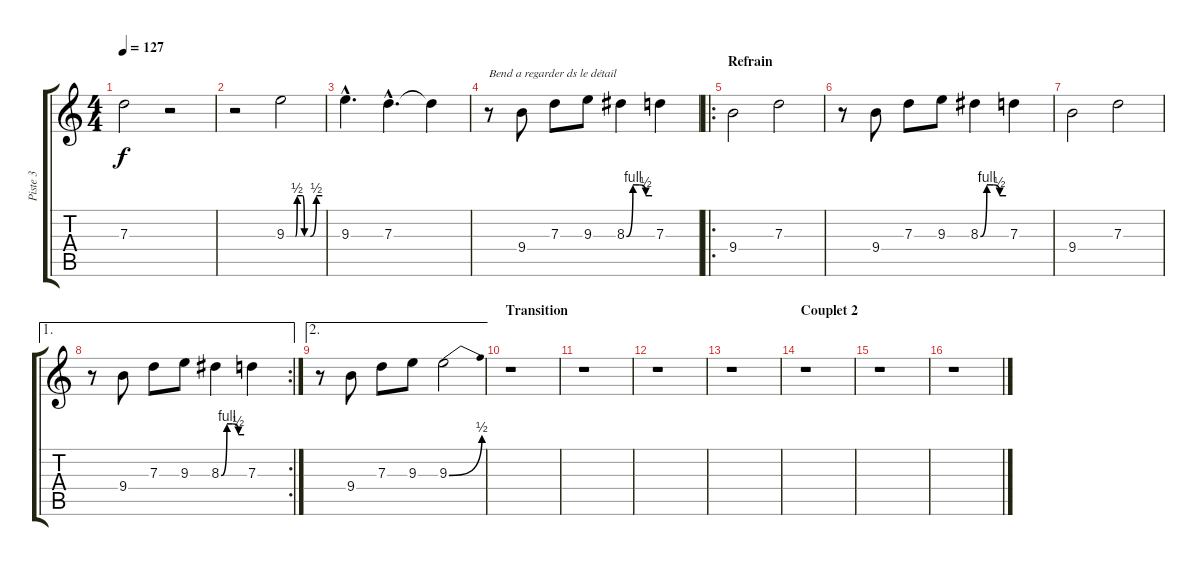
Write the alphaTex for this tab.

\track ("Piste 3" "Piste 3") {instrument distortionguitar}
\staff {score tabs}
\tuning (E4 B3 G3 D3 A2 E2) {hide}
\ts (4 4)
\tempo 127
\clef g2
\ks c
7.3.2{dy f} r.2 |
r.2 9.3{be (custom 0 0 15 0 18 2 27 2 30 0 40 0 50 2 60 2)}.2 |
9.3{hac}.4{d} 7.3{hac}.4{d} 7.3{t}.4 |
r.8{txt "Bend a regarder ds le détail"} 9.4.8 7.3.8 9.3.8 8.3{be (custom 0 0 15 4 30 4 45 2 60 2)}.4 7.3.4 |
\ro
\section ("" "Refrain")
9.4.2 7.3.2 |
r.8 9.4.8 7.3.8 9.3.8 8.3{be (custom 0 0 15 4 30 4 45 2 60 2)}.4 7.3.4 |
9.4.2 7.3.2 |
\ae 1
\rc 2
r.8 9.4.8 7.3.8 9.3.8 8.3{be (custom 0 0 15 4 30 4 45 2 60 2)}.4 7.3.4 |
\ae 2
r.8 9.4.8 7.3.8 9.3.8 9.3{be (bend 0 0 60 2)}.2 |
\section ("" "Transition")
r.1 |
r.1 |
r.1 |
r.1 |
\section ("" "Couplet 2")
r.1 |
r.1 |
r.1
